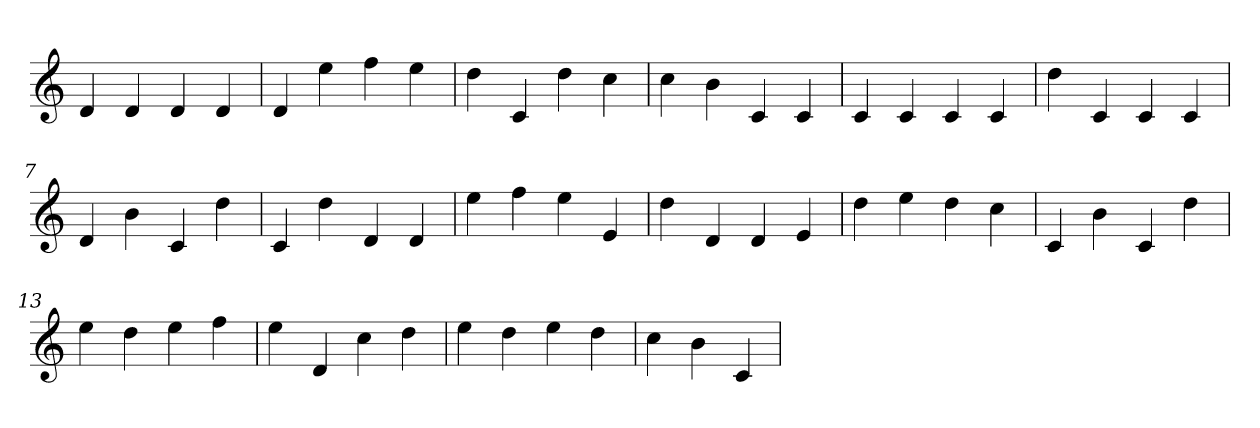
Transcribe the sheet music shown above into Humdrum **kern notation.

**kern
*part1
*staff1
*clefG2
=1
4d
4d
4d
4d
=2
4d
4ee
4ff
4ee
=3
4dd
4c
4dd
4cc
=4
4cc
4b
4c
4c
=5
4c
4c
4c
4c
=6
4dd
4c
4c
4c
=7
4d
4b
4c
4dd
=8
4c
4dd
4d
4d
=9
4ee
4ff
4ee
4e
=10
4dd
4d
4d
4e
=11
4dd
4ee
4dd
4cc
=12
4c
4b
4c
4dd
=13
4ee
4dd
4ee
4ff
=14
4ee
4d
4cc
4dd
=15
4ee
4dd
4ee
4dd
=16
4cc
4b
4c
=
*-
